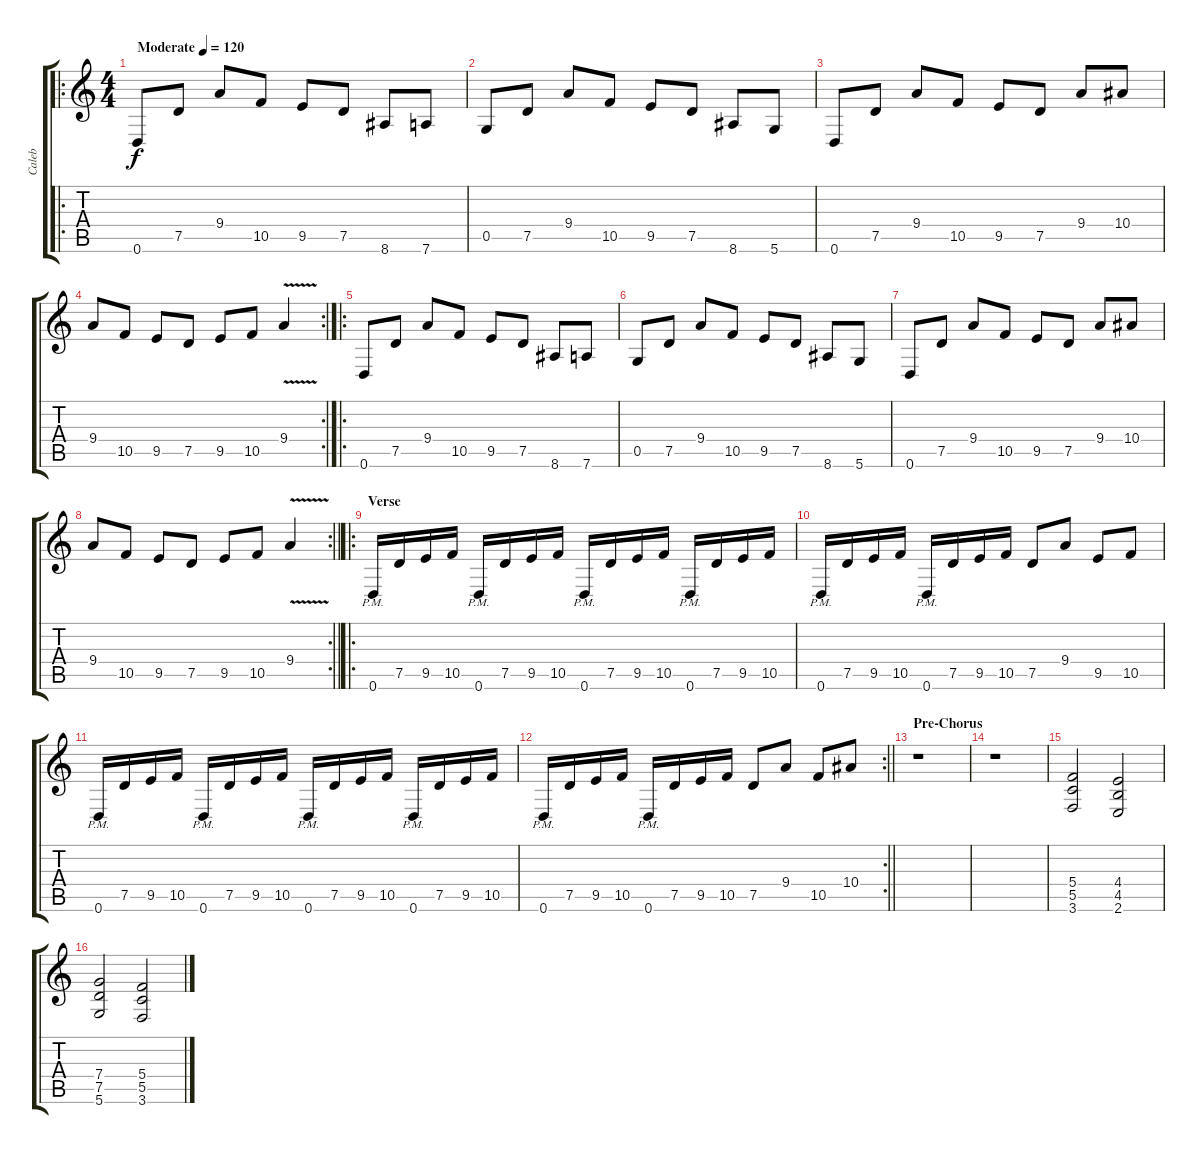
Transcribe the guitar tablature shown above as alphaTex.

\track ("Caleb" "Caleb") {instrument distortionguitar}
\staff {score tabs}
\tuning (D4 A3 F3 C3 G2 D2) {hide}
\ro
\ts (4 4)
\tempo (120 "Moderate")
\clef g2
\ks c
0.6.8{dy f instrument distortionguitar} 7.5.8 9.4.8 10.5.8 9.5.8 7.5.8 8.6.8 7.6.8 |
0.5.8 7.5.8 9.4.8 10.5.8 9.5.8 7.5.8 8.6.8 5.6.8 |
0.6.8 7.5.8 9.4.8 10.5.8 9.5.8 7.5.8 9.4.8 10.4.8 |
\rc 2
9.4.8 10.5.8 9.5.8 7.5.8 9.5.8 10.5.8 9.4{v}.4 |
\ro
0.6.8 7.5.8 9.4.8 10.5.8 9.5.8 7.5.8 8.6.8 7.6.8 |
0.5.8 7.5.8 9.4.8 10.5.8 9.5.8 7.5.8 8.6.8 5.6.8 |
0.6.8 7.5.8 9.4.8 10.5.8 9.5.8 7.5.8 9.4.8 10.4.8 |
\rc 2
\barLineRight lightlight
9.4.8 10.5.8 9.5.8 7.5.8 9.5.8 10.5.8 9.4{v}.4 |
\ro
\section ("" "Verse ")
0.6{pm}.16 7.5.16 9.5.16 10.5.16 0.6{pm}.16 7.5.16 9.5.16 10.5.16 0.6{pm}.16 7.5.16 9.5.16 10.5.16 0.6{pm}.16 7.5.16 9.5.16 10.5.16 |
0.6{pm}.16 7.5.16 9.5.16 10.5.16 0.6{pm}.16 7.5.16 9.5.16 10.5.16 7.5.8 9.4.8 9.5.8 10.5.8 |
0.6{pm}.16 7.5.16 9.5.16 10.5.16 0.6{pm}.16 7.5.16 9.5.16 10.5.16 0.6{pm}.16 7.5.16 9.5.16 10.5.16 0.6{pm}.16 7.5.16 9.5.16 10.5.16 |
\rc 2
\barLineRight lightlight
0.6{pm}.16 7.5.16 9.5.16 10.5.16 0.6{pm}.16 7.5.16 9.5.16 10.5.16 7.5.8 9.4.8 10.5.8 10.4.8 |
\section ("" "Pre-Chorus")
r.1 |
r.1 |
(5.4 5.5 3.6).2 (4.4 4.5 2.6).2 |
(7.4 7.5 5.6).2 (5.4 5.5 3.6).2
